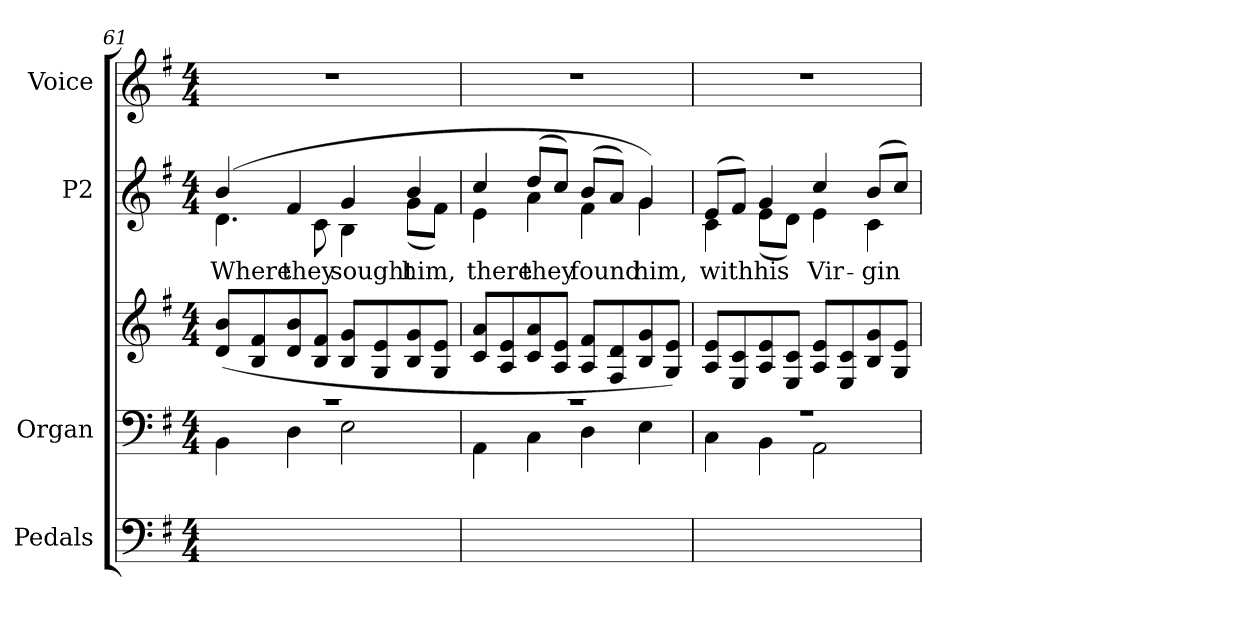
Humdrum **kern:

**kern	**kern	**kern	**kern	**text	**kern
*part4	*part3	*part3	*part2	*part2	*part1
*staff5	*staff4	*staff3	*staff2	*staff2	*staff1
*I"Pedals	*I"Organ	*	*I"P2	*	*I"Voice
*I'Ped.	*	*	*	*	*
*clefF4	*clefF4	*clefG2	*clefG2	*	*clefG2
*k[f#]	*k[f#]	*k[f#]	*k[f#]	*	*k[f#]
*G:	*G:	*G:	*G:	*	*G:
*M4/4	*M4/4	*M4/4	*M4/4	*	*M4/4
=61	=61	=61	=61	=61	=61
*	*^	*	*	*	*
!	!	!	!	!	!LO:LY:b:color=#000000	!
*	*	*	*	*^	*	*
4BBi\yy	1r	4BBi\	(8di/ 8biL	(4bi/	4.di\	Where	1r
.	.	.	8Bi/ 8f#i	.	.	.	.
!	!	!	!	!	!	!LO:LY:b:color=#000000	!
4Di\yy	.	4Di\	8di/ 8bi	4f#i/	.	they	.
.	.	.	8Bi/ 8f#iJ	.	8ci\	.	.
!	!	!	!	!	!	!LO:LY:b:color=#000000	!
2Ei\yy	.	2Ei\	8Bi/ 8giL	4gi/	4Bi\	sought	.
.	.	.	8Gi/ 8ei	.	.	.	.
!	!	!	!	!	!	!LO:LY:b:color=#000000	!
.	.	.	8Bi/ 8gi	4bi/	(8gi\L	him,	.
.	.	.	8Gi/ 8eiJ	.	8f#i\J)	.	.
=62	=62	=62	=62	=62	=62	=62	=62
!	!	!	!	!	!	!LO:LY:b:color=#000000	!
4AAi\yy	1r	4AAi\	8ci/ 8aiL	4cci/	4ei\	there	1r
.	.	.	8Ai/ 8ei	.	.	.	.
!	!	!	!	!	!	!LO:LY:b:color=#000000	!
4Ci\yy	.	4Ci\	8ci/ 8ai	(8ddi/L	4ai\	they	.
.	.	.	8Ai/ 8eiJ	8cci/J)	.	.	.
!	!	!	!	!	!	!LO:LY:b:color=#000000	!
4Di\yy	.	4Di\	8Ai/ 8f#iL	(8bi/L	4f#i\	found	.
.	.	.	8F#i/ 8di	8ai/J)	.	.	.
!	!	!	!	!	!	!LO:LY:b:color=#000000	!
4Ei\yy	.	4Ei\	8Bi/ 8gi	4gi/)	4gi\	him,	.
.	.	.	8Gi/ 8eiJ)	.	.	.	.
=63	=63	=63	=63	=63	=63	=63	=63
!	!	!	!	!	!	!LO:LY:b:color=#000000	!
4Ci\yy	1r	4Ci\	8Ai/ 8eiL	(8ei/L	4ci\	with	1r
.	.	.	8Ei/ 8ci	8f#i/J)	.	.	.
!	!	!	!	!	!	!LO:LY:b:color=#000000	!
4BBi\yy	.	4BBi\	8Ai/ 8ei	4gi/	(8ei\L	his	.
.	.	.	8Ei/ 8ciJ	.	8di\J)	.	.
!	!	!	!	!	!	!LO:LY:b:color=#000000	!
2AAi\yy	.	2AAi\	8Ai/ 8eiL	4cci/	4ei\	Vir-	.
.	.	.	8Ei/ 8ci	.	.	.	.
!	!	!	!	!	!	!LO:LY:b:color=#000000	!
.	.	.	8Bi/ 8gi	(8bi/L	4ci\	-gin	.
.	.	.	8Gi/ 8eiJ	8cci/J)	.	.	.
*	*v	*v	*	*v	*v	*	*
=	=	=	=	=	=
*-	*-	*-	*-	*-	*-
